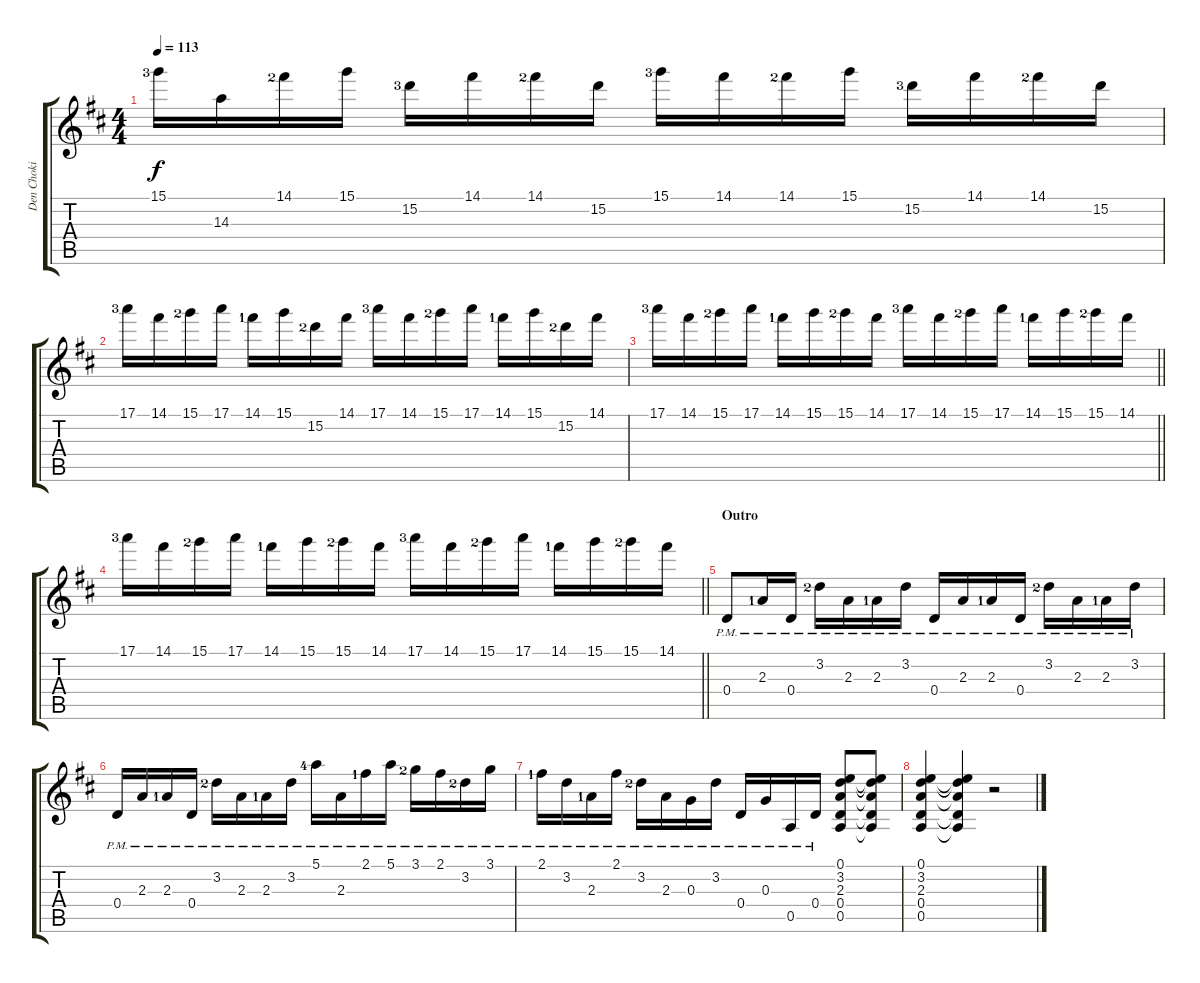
\track ("Den Choki \"netral\"" "Den Choki ") {instrument distortionguitar bank 81}
\staff {score tabs}
\tuning (E4 B3 G3 D3 A2 E2) {hide}
\ts (4 4)
\tempo 113
\clef g2
\ks d
15.1{lf 4}.16{dy f} 14.3.16 14.1{lf 3}.16 15.1.16 15.2{lf 4}.16 14.1.16 14.1{lf 3}.16 15.2.16 15.1{lf 4}.16 14.1.16 14.1{lf 3}.16 15.1.16 15.2{lf 4}.16 14.1.16 14.1{lf 3}.16 15.2.16 |
17.1{lf 4}.16 14.1.16 15.1{lf 3}.16 17.1.16 14.1{lf 2}.16 15.1.16 15.2{lf 3}.16 14.1.16 17.1{lf 4}.16 14.1.16 15.1{lf 3}.16 17.1.16 14.1{lf 2}.16 15.1.16 15.2{lf 3}.16 14.1.16 |
\barLineRight lightlight
17.1{lf 4}.16 14.1.16 15.1{lf 3}.16 17.1.16 14.1{lf 2}.16 15.1.16 15.1{lf 3}.16 14.1.16 17.1{lf 4}.16 14.1.16 15.1{lf 3}.16 17.1.16 14.1{lf 2}.16 15.1.16 15.1{lf 3}.16 14.1.16 |
\barLineRight lightlight
17.1{lf 4}.16 14.1.16 15.1{lf 3}.16 17.1.16 14.1{lf 2}.16 15.1.16 15.1{lf 3}.16 14.1.16 17.1{lf 4}.16 14.1.16 15.1{lf 3}.16 17.1.16 14.1{lf 2}.16 15.1.16 15.1{lf 3}.16 14.1.16 |
\section ("" "Outro")
0.4{pm}.8 2.3{pm lf 2}.16 0.4{pm}.16 3.2{pm lf 3}.16 2.3{pm}.16 2.3{pm lf 2}.16 3.2{pm}.16 0.4{pm}.16 2.3{pm}.16 2.3{pm lf 2}.16 0.4{pm}.16 3.2{pm lf 3}.16 2.3{pm}.16 2.3{pm lf 2}.16 3.2{pm}.16 |
0.4{pm}.16 2.3{pm}.16 2.3{pm lf 2}.16 0.4{pm}.16 3.2{pm lf 3}.16 2.3{pm}.16 2.3{pm lf 2}.16 3.2{pm}.16 5.1{pm lf 5}.16 2.3{pm}.16 2.1{pm lf 2}.16 5.1{pm}.16 3.1{pm lf 3}.16 2.1{pm}.16 3.2{pm lf 3}.16 3.1{pm}.16 |
2.1{pm lf 2}.16 3.2{pm}.16 2.3{pm lf 2}.16 2.1{pm}.16 3.2{pm lf 3}.16 2.3{pm}.16 0.3{pm}.16 3.2{pm}.16 0.4{pm}.16 0.3{pm}.16 0.5{pm}.16 0.4{pm}.16 (0.1 3.2 2.3 0.4 0.5).8 (0.1{t} 3.2{t} 2.3{t} 0.4{t} 0.5{t}).8 |
(0.1 3.2 2.3 0.4 0.5).4 (0.1{t} 3.2{t} 2.3{t} 0.4{t} 0.5{t}).4 r.2
